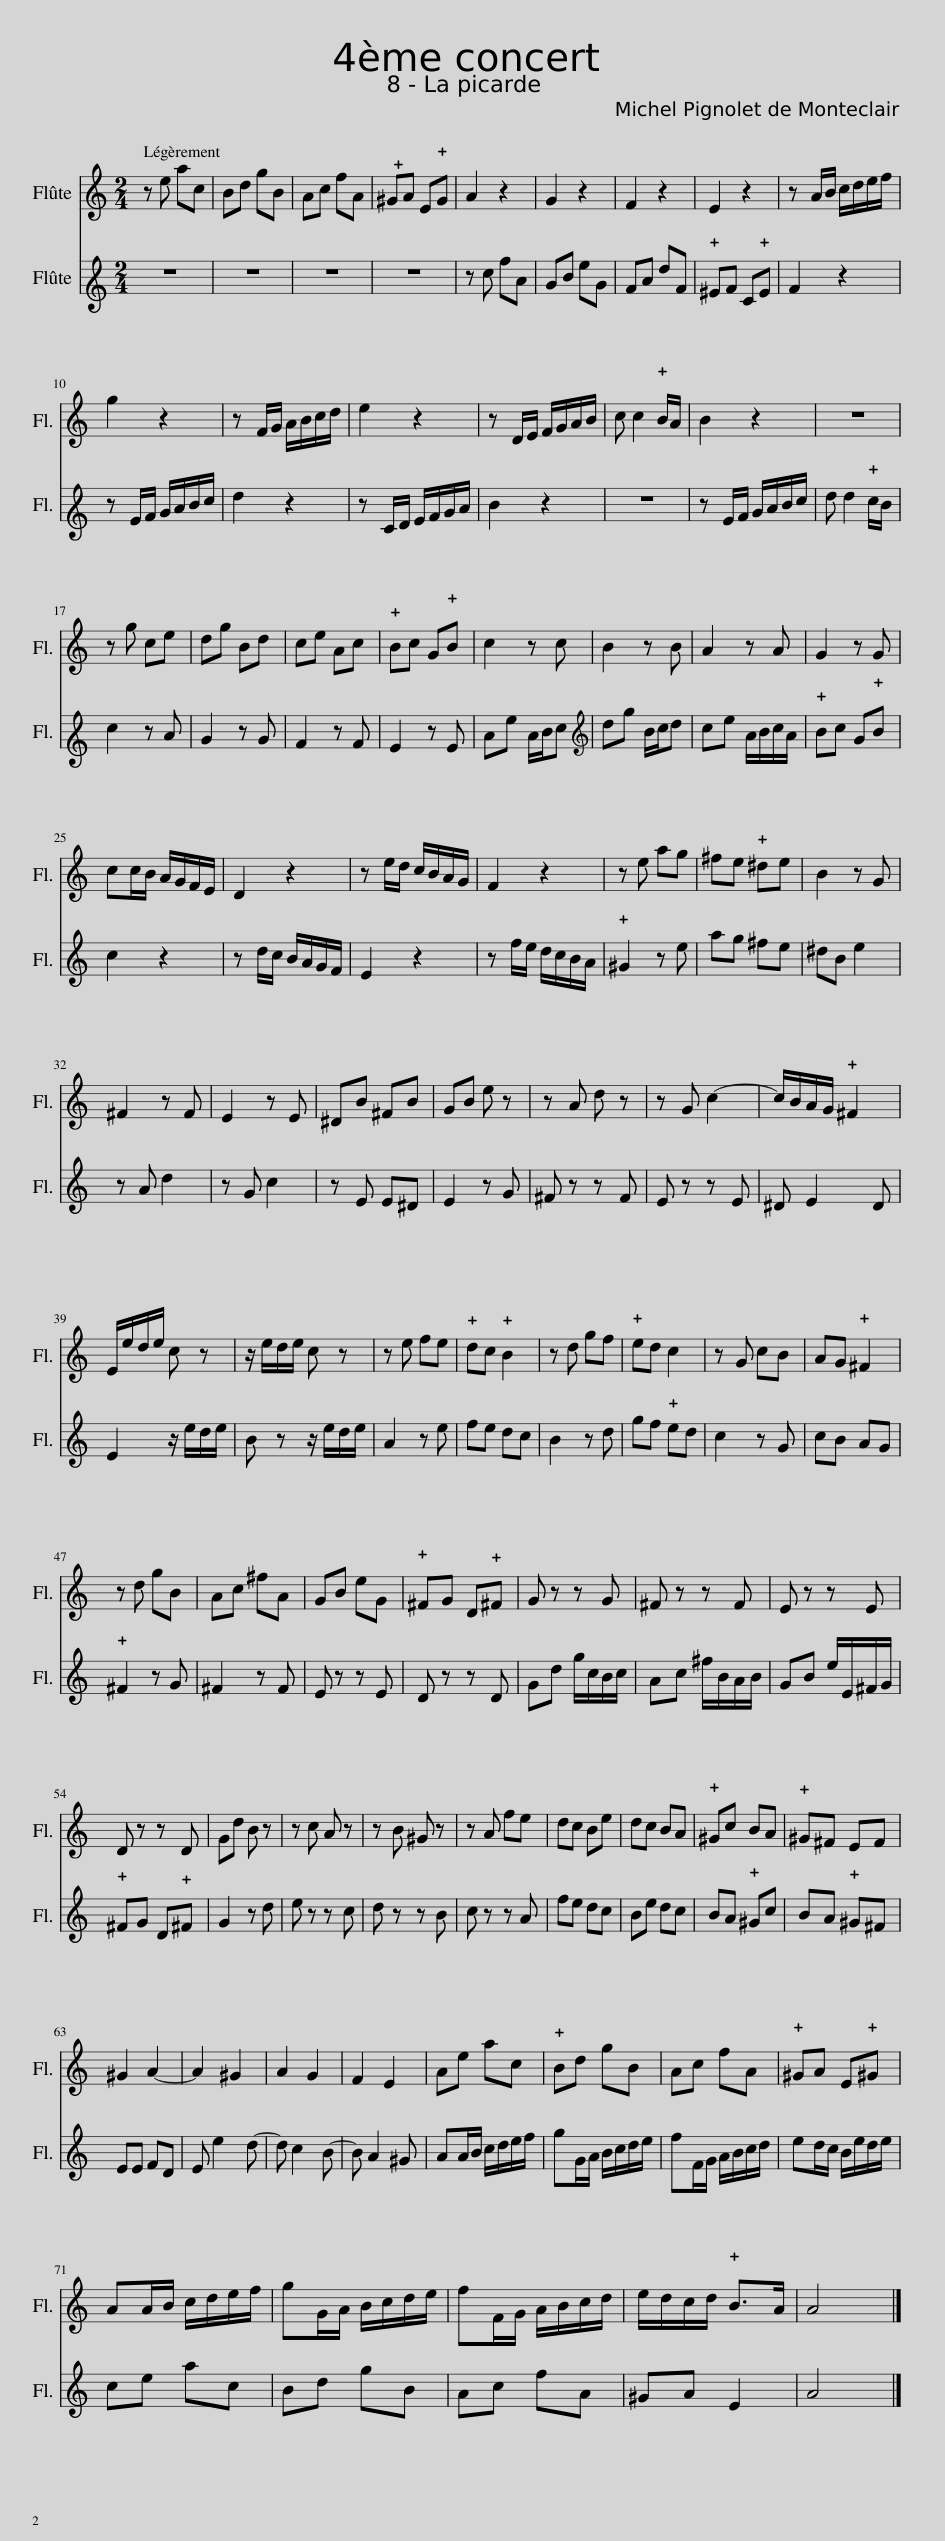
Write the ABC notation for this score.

X:1
%%score 1 2
L:1/8
M:2/4
I:linebreak $
K:C
V:1 treble
V:2
V:1
 z e ac | Bd gB | Ac fA | !plus!^GA E!plus!G | A2 z2 | %5
 G2 z2 | F2 z2 | E2 z2 | z A/B/ c/d/e/f/ |$ g2 z2 | %10
 z F/G/ A/B/c/d/ | e2 z2 | z D/E/ F/G/A/B/ | c c2 !plus!B/A/ | B2 z2 | %15
 z4 |$ z g ce | dg Bd | ce Ac | !plus!Bc G!plus!B | %20
 c2 z c | B2 z B | A2 z A | G2 z G |$ cc/B/ A/G/F/E/ | %25
 D2 z2 | z e/d/ c/B/A/G/ | F2 z2 | z e ag | ^fe !plus!^de | %30
 B2 z G |$ ^F2 z F | E2 z E | ^DB ^FB | GB e z | %35
 z A d z | z G c2- | c/B/A/G/ !plus!^F2 |$ E/e/d/e/ c z | z/ e/d/e/ c z | %40
 z e fe | !plus!dc !plus!B2 | z d gf | !plus!ed c2 | z G cB | %45
 AG !plus!^F2 |$ z d gB | Ac ^fA | GB eG | !plus!^FG D!plus!^F | %50
 G z z G | ^F z z F | E z z E |$ D z z D | Gd B z | %55
 z c A z | z B ^G z | z A fe | dc Be | dc BA | %60
 !plus!^Gc BA | !plus!^G^F EF |$ ^G2 A2- | A2 ^G2 | A2 G2 | %65
 F2 E2 | Ae ac | !plus!Bd gB | Ac fA | !plus!^GA E!plus!^G |$ %70
 AA/B/ c/d/e/f/ | gG/A/ B/c/d/e/ | fF/G/ A/B/c/d/ | e/d/c/d/ !plus!B>A | A4 |] %75
V:2
 z4 | z4 | z4 | z4 | z e ac | %5
 Bd gB | Ac fA | !plus!^GA E!plus!G | A2 z2 |$ z G/A/ B/c/d/e/ | %10
 f2 z2 | z E/F/ G/A/B/c/ | d2 z2 | z4 | z G/A/ B/c/d/e/ | %15
 f f2 !plus!e/d/ |$ e2 z c | B2 z B | A2 z A | G2 z G | %20
 cg c/d/e |[K:treble] dg B/c/d | ce A/B/c/A/ | !plus!Bc G!plus!B |$ c2 z2 | %25
 z d/c/ B/A/G/F/ | E2 z2 | z f/e/ d/c/B/A/ | !plus!^G2 z e | ag ^fe | %30
 ^dB e2 |$ z A d2 | z G c2 | z E E^D | E2 z G | %35
 ^F z z F | E z z E | ^D E2 D |$ E2 z/ e/d/e/ | B z z/ e/d/e/ | %40
 A2 z e | fe dc | B2 z d | gf !plus!ed | c2 z G | %45
 cB AG |$ !plus!^F2 z G | ^F2 z F | E z z E | D z z D | %50
 Gd g/c/B/c/ | Ac ^f/B/A/B/ | GB e/E/^F/G/ |$ !plus!^FG D!plus!^F | G2 z d | %55
 e z z c | d z z B | c z z A | fe dc | Be dc | %60
 BA !plus!^Gc | BA !plus!^G^F |$ EE FD | E e2 d- | d c2 B- | %65
 B A2 ^G | AA/B/ c/d/e/f/ | gG/A/ B/c/d/e/ | fF/G/ A/B/c/d/ | ed/c/ B/e/d/e/ |$ %70
 ce ac | Bd gB | Ac fA | ^GA E2 | A4 |] %75
